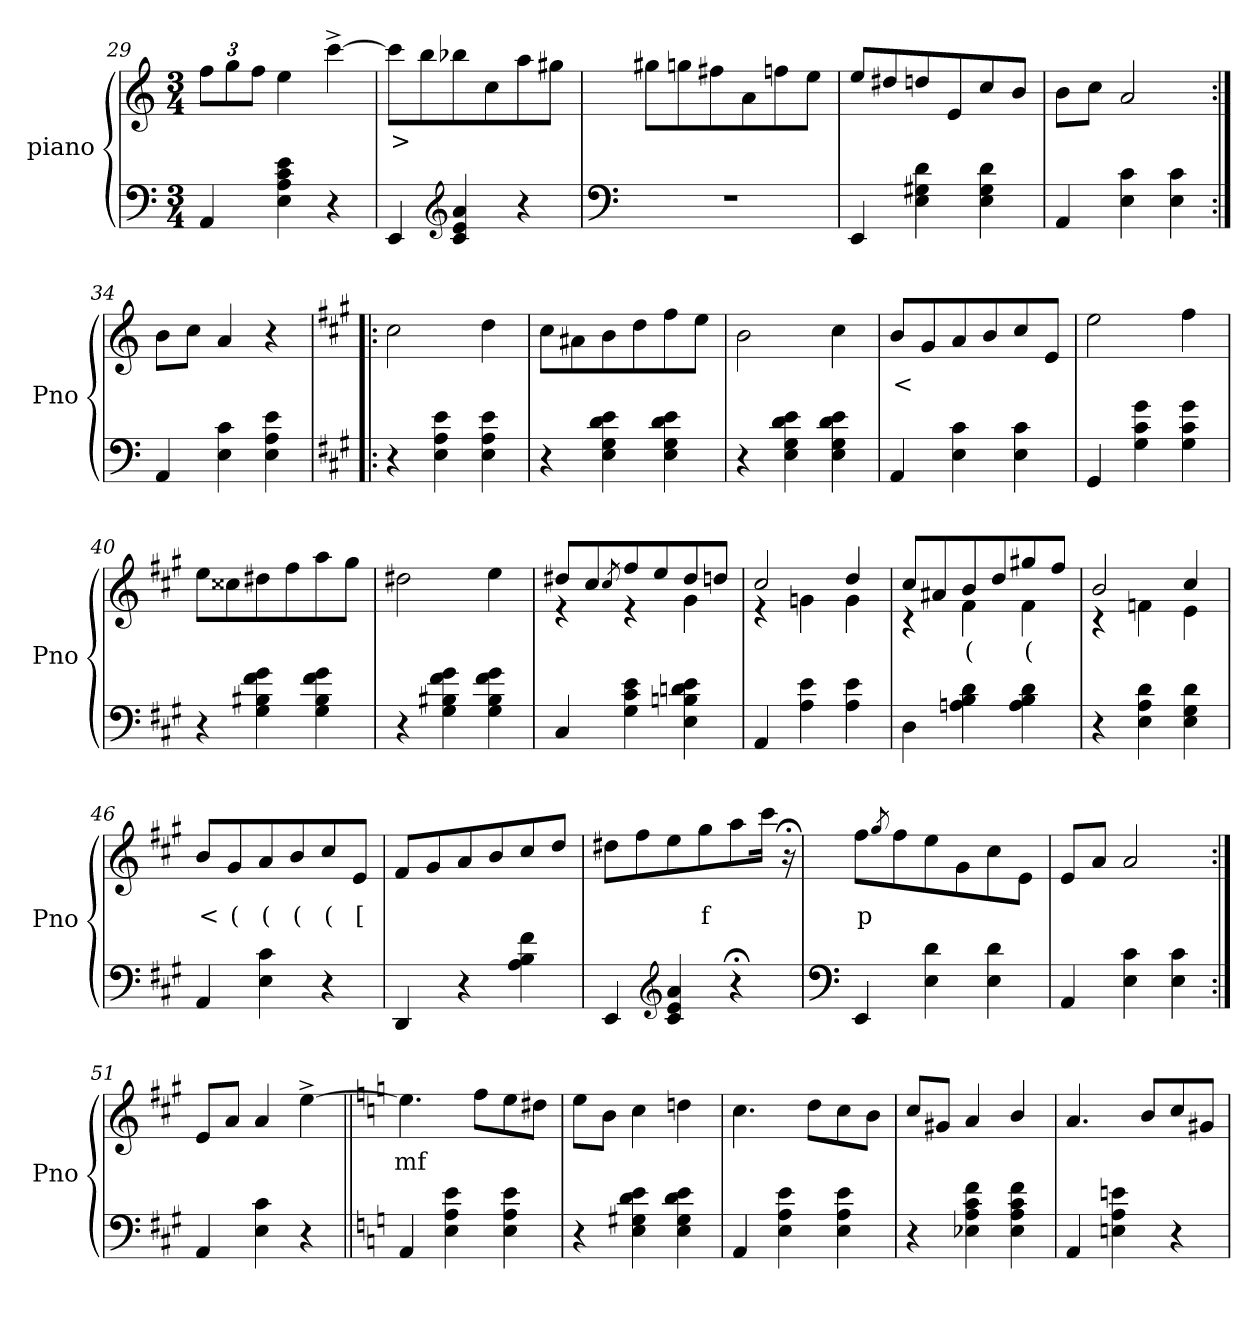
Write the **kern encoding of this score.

**kern	**kern	**text
*part2	*part1	*part1
*staff2	*staff1	*staff1
*I"piano	*I"piano	*
*I'Pno	*I'Pno	*
*clefF4	*clefG2	*
*k[]	*k[]	*
*M3/4	*M3/4	*
*	*Xbrackettup	*
=29	=29	=29
4AA/	12ff\L	.
.	12gg\	.
.	12ff\J	.
4E\ 4A\ 4c\ 4e\	4ee\	.
4r	[4ccc^\	.
=30	=30	=30
!	!	!LO:LY:b
4EE/	8ccc\L]	>
.	8bb\	.
*clefG2	*	*
4c/ 4e/ 4a/	8bb-X\	.
.	8cc\	.
4r	8aa\	.
.	8gg#X\J	.
=31	=31	=31
*clefF4	*	*
2.r	8gg#X\L	.
.	8ggn\	.
.	8ff#X\	.
.	8a\	.
.	8ffn\	.
.	8ee\J	.
=32	=32	=32
4EE/	8ee/L	.
.	8dd#X/	.
4E\ 4G#X\ 4d\	8ddn/	.
.	8e/	.
4E\ 4G#\ 4d\	8cc/	.
.	8b/J	.
=33	=33	=33
4AA/	8b\L	.
.	8cc\J	.
4E\ 4c\	2a/	.
4E\ 4c\	.	.
!!LO:PB:g=z
=34:|!	=34:|!	=34:|!
4AA/	8b\L	.
.	8cc\J	.
4E\ 4c\	4a/	.
4E\ 4A\ 4e\	4r	.
=35!|:	=35!|:	=35!|:
*k[f#c#g#]	*k[f#c#g#]	*
4r	2cc#\	.
4E\ 4A\ 4e\	.	.
4E\ 4A\ 4e\	4dd\	.
=36	=36	=36
4r	8cc#\L	.
.	8a#X\	.
4E\ 4G#\ 4d\ 4e\	8b\	.
.	8dd\	.
4E\ 4G#\ 4d\ 4e\	8ff#\	.
.	8ee\J	.
=37	=37	=37
4r	2b\	.
4E\ 4G#\ 4d\ 4e\	.	.
4E\ 4G#\ 4d\ 4e\	4cc#\	.
=38	=38	=38
!	!	!LO:LY:b
4AA/	8b/L	<
.	8g#/	.
4E\ 4c#\	8a/	.
.	8b/	.
4E\ 4c#\	8cc#/	.
.	8e/J	.
=39	=39	=39
4GG#/	2ee\	.
4G#\ 4c#\ 4g#\	.	.
4G#\ 4c#\ 4g#\	4ff#\	.
=40	=40	=40
4r	8ee\L	.
.	8cc##X\	.
4G#\ 4B#X\ 4f#\ 4g#\	8dd#X\	.
.	8ff#\	.
4G#\ 4B#\ 4f#\ 4g#\	8aa\	.
.	8gg#\J	.
!!LO:LB:g=z
=41	=41	=41
4r	2dd#X\	.
4G#\ 4B#X\ 4f#\ 4g#\	.	.
4G#\ 4B#\ 4f#\ 4g#\	4ee\	.
=42	=42	=42
*	*^	*
4C#/	8dd#X/L	4r	.
.	8cc#/	.	.
.	8qcc#/	.	.
4G#\ 4c#\ 4e\	8ff#/	4r	.
.	8ee/	.	.
4E\ 4Bn\ 4dn\ 4e\	8dd#/	4g#\	.
.	8ddn/J	.	.
=43	=43	=43	=43
4AA/	2cc#/	4r	.
4A\ 4e\	.	4gn\	.
4A\ 4e\	4dd/	4g\	.
=44	=44	=44	=44
4D\	8cc#/L	4r	.
.	8a#X/	.	.
!	!	!	!LO:LY:b
4An\ 4B\ 4d\	8b/	4f#\	(
.	8dd/	.	.
!	!	!	!LO:LY:b
4A\ 4B\ 4d\	8gg#X/	4f#\	(
.	8ff#/J	.	.
=45	=45	=45	=45
4r	2b/	4r	.
4E\ 4A\ 4d\	.	4fn\	.
4E\ 4G#\ 4d\	4cc#/	4e\	.
=46	=46	=46	=46
!	!	!	!LO:LY:b
*	*v	*v	*
4AA/	8b/L	<
!	!	!LO:LY:b
.	8g#/	(
!	!	!LO:LY:b
4E\ 4c#\	8a/	(
!	!	!LO:LY:b
.	8b/	(
!	!	!LO:LY:b
4r	8cc#/	(
!	!	!LO:LY:b
.	8e/J	[
!!LO:LB:g=z
=47	=47	=47
4DD/	8f#/L	.
.	8g#/	.
4r	8a/	.
.	8b/	.
4A\ 4B\ 4f#\	8cc#/	.
.	8dd/J	.
=48	=48	=48
4EE/	8dd#X\L	.
.	8ff#\	.
*clefG2	*	*
4c#/ 4e/ 4a/	8ee\	.
!	!	!LO:LY:b
.	8gg#\	f
4r;<	8aa\	.
.	16ccc#\Jk	.
.	16r;<	.
=49	=49	=49
*clefF4	*	*
!	!	!LO:LY:b
4EE/	8ff#\L	p
.	8qgg#/	.
.	8ff#\	.
4E\ 4d\	8ee\	.
.	8g#\	.
4E\ 4d\	8cc#\	.
.	8e\J	.
=50	=50	=50
4AA/	8e/L	.
.	8a/J	.
4E\ 4c#\	2a/	.
4E\ 4c#\	.	.
=51:|!	=51:|!	=51:|!
4AA/	8e/L	.
.	8a/J	.
4E\ 4c#\	4a/	.
4r	[4ee^\	.
=52||	=52||	=52||
*k[]	*k[]	*
!	!	!LO:LY:b
4AA/	4.ee\]	mf
4E\ 4A\ 4e\	.	.
.	8ff\L	.
4E\ 4A\ 4e\	8ee\	.
.	8dd#X\J	.
!!LO:LB:g=z
=53	=53	=53
4r	8ee\L	.
.	8b\J	.
4E\ 4G#X\ 4d\ 4e\	4cc\	.
4E\ 4G#\ 4d\ 4e\	4ddn\	.
=54	=54	=54
4AA/	4.cc\	.
4E\ 4A\ 4e\	.	.
.	8dd\L	.
4E\ 4A\ 4e\	8cc\	.
.	8b\J	.
=55	=55	=55
4r	8cc/L	.
.	8g#X/J	.
4E-X\ 4A\ 4c\ 4f\	4a/	.
4E-\ 4A\ 4c\ 4f\	4b/	.
=56	=56	=56
4AA/	4.a/	.
4En\ 4A\ 4en\	.	.
.	8b/L	.
4r	8cc/	.
.	8g#X/J	.
=	=	=
*-	*-	*-
